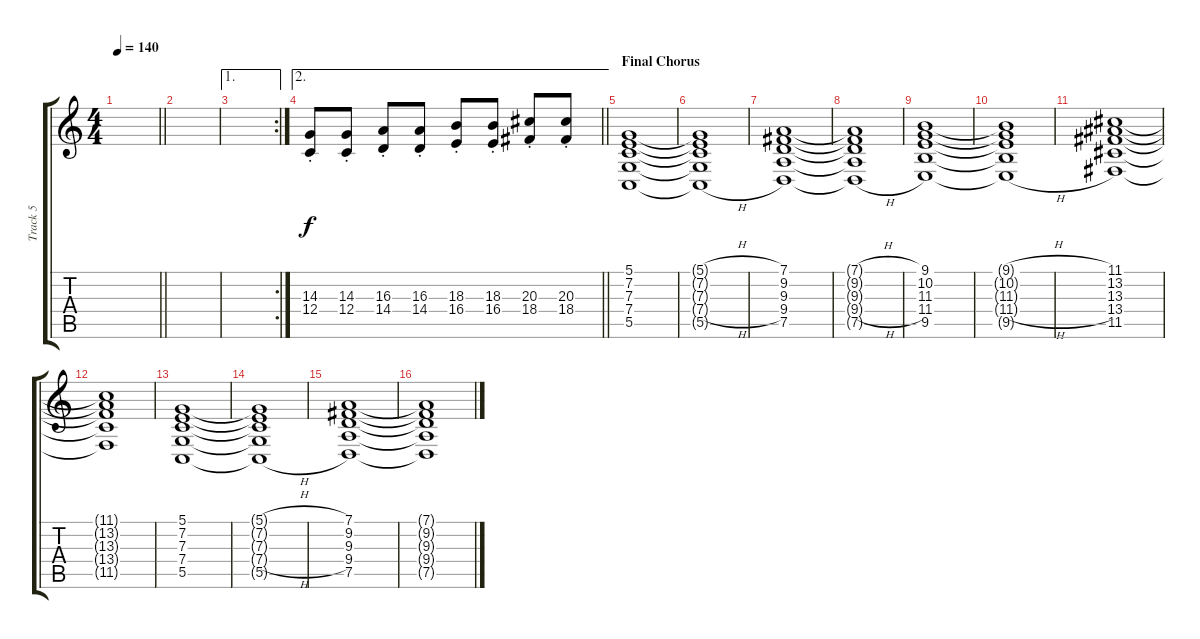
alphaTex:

\track ("Track 5" "Track 5") {instrument synthstrings1}
\staff {score tabs}
\tuning (D4 A3 F3 C3 G2 C2) {hide}
\ts (4 4)
\tempo 140
\clef g2
\barLineRight lightlight
\ks c
|
|
\ae 1
\rc 2
|
\ae 2
\barLineRight lightlight
(14.3 12.4{st}).8{volume 11} (14.3 12.4{st}).8 (16.3 14.4{st}).8 (16.3 14.4{st}).8 (18.3 16.4{st}).8 (18.3 16.4{st}).8 (20.3 18.4{st}).8 (20.3 18.4{st}).8 |
\section ("" "Final Chorus")
(5.1 7.2 7.3 7.4 5.5).1 |
(5.1{h t} 7.2{h t} 7.3{h t} 7.4{h t} 5.5{h t}).1 |
(7.1 9.2 9.3 9.4 7.5).1 |
(7.1{h t} 9.2{h t} 9.3{h t} 9.4{h t} 7.5{h t}).1 |
(9.1 10.2 11.3 11.4 9.5).1 |
(9.1{h t} 10.2{h t} 11.3{h t} 11.4{h t} 9.5{h t}).1 |
(11.1 13.2 13.3 13.4 11.5).1 |
(11.1{t} 13.2{t} 13.3{t} 13.4{t} 11.5{t}).1 |
(5.1 7.2 7.3 7.4 5.5).1 |
(5.1{h t} 7.2{h t} 7.3{h t} 7.4{h t} 5.5{h t}).1 |
(7.1 9.2 9.3 9.4 7.5).1 |
(7.1{h t} 9.2{h t} 9.3{h t} 9.4{h t} 7.5{h t}).1
